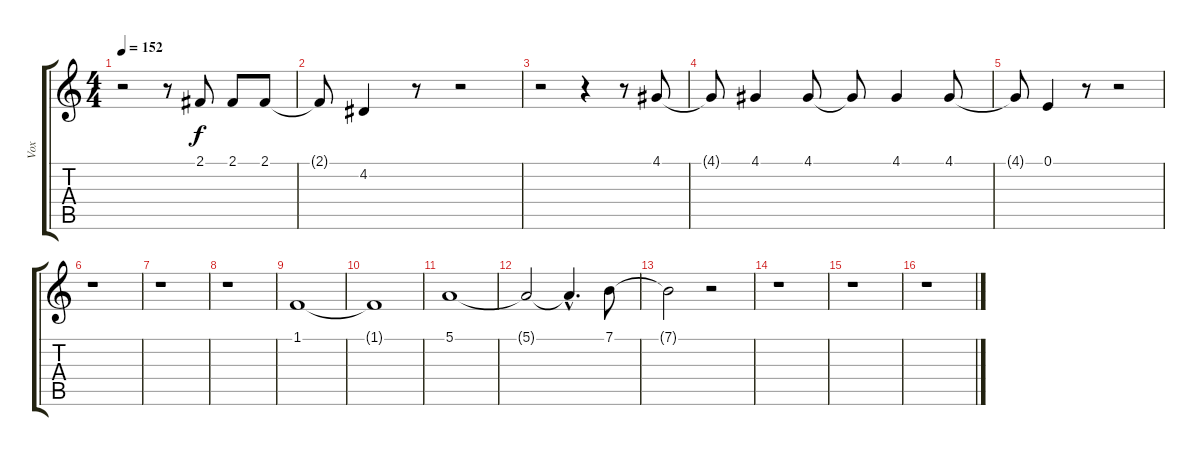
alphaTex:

\track ("Vox" "Vox") {instrument bassoon}
\staff {score tabs}
\tuning (E4 B3 G3 D3 A2 E2) {hide}
\ts (4 4)
\tempo 152
\clef g2
\ks c
r.2{dy f} r.8 2.1.8 2.1.8 2.1.8 |
2.1{t}.8 4.2.4 r.8 r.2 |
r.2 r.4 r.8 4.1.8 |
4.1{t}.8 4.1.4 4.1.8 4.1{t}.8 4.1.4 4.1.8 |
4.1{t}.8 0.1.4 r.8 r.2 |
r.1 |
r.1 |
r.1 |
1.1.1 |
1.1{t}.1 |
5.1.1 |
5.1{t}.2 5.1{hac t}.4{d} 7.1.8 |
7.1{t}.2 r.2 |
r.1 |
r.1 |
r.1
